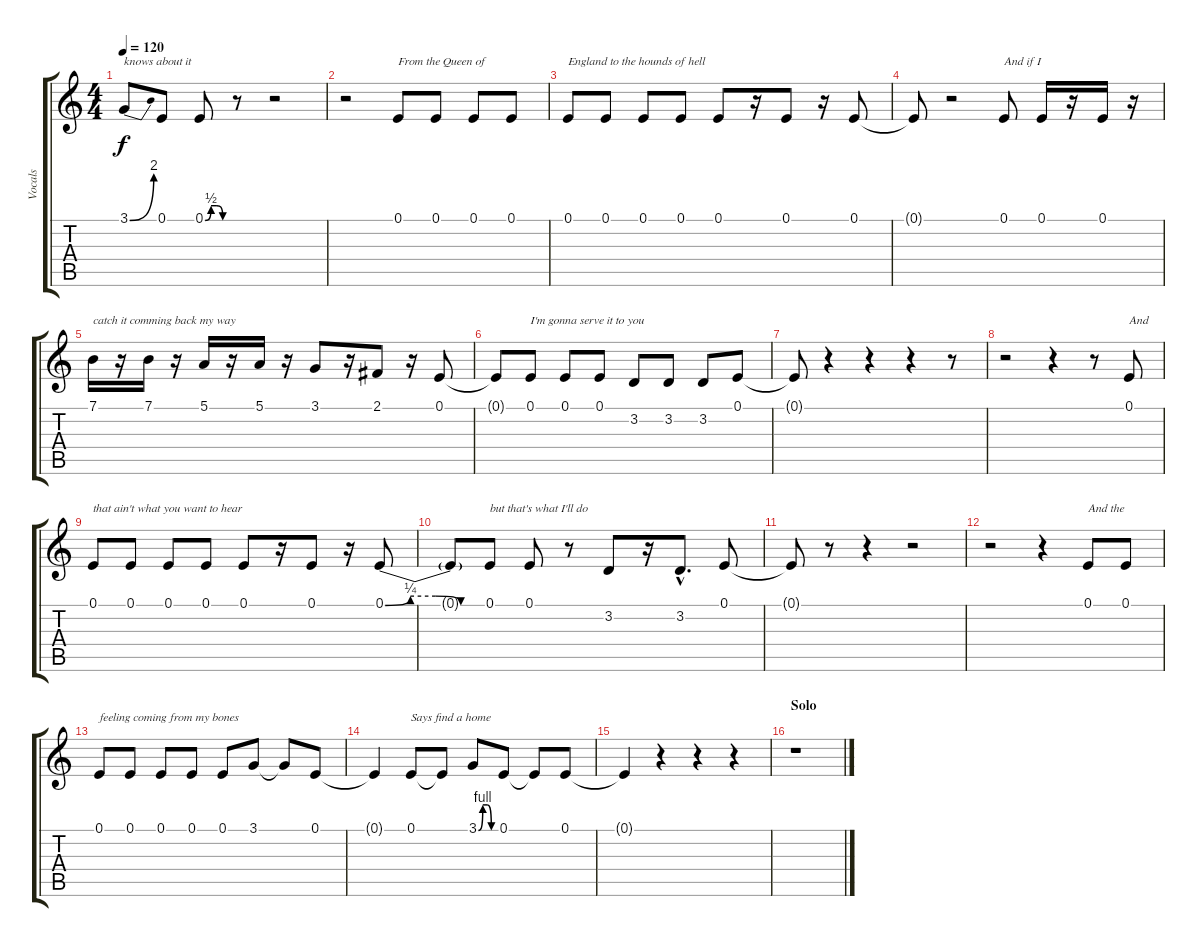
\track ("Vocals" "Vocals") {instrument oboe}
\staff {score tabs}
\tuning (E4 B3 G3 D3 A2 E2) {hide}
\ts (4 4)
\tempo 120
\clef g2
\ks c
3.1{be (bend 0 0 60 8)}.8{txt "knows about it" dy f} 0.1.8 0.1{be (custom 0 0 15 2 30 2 45 0 60 0)}.8 r.8 r.2 |
r.2 0.1.8{txt "From the Queen of"} 0.1.8 0.1.8 0.1.8 |
0.1.8{txt "England to the hounds of hell"} 0.1.8 0.1.8 0.1.8 0.1.8 r.16 0.1.8 r.16 0.1.8 |
0.1{t}.8 r.2 0.1.8{txt "And if I"} 0.1.16 r.16 0.1.16 r.16 |
7.1.16{txt "catch it comming back my way"} r.16 7.1.16 r.16 5.1.16 r.16 5.1.16 r.16 3.1.8 r.16 2.1.8 r.16 0.1.8 |
0.1{t}.8 0.1.8{txt "I'm gonna serve it to you"} 0.1.8 0.1.8 3.2.8 3.2.8 3.2.8 0.1.8 |
0.1{t}.8 r.4 r.4 r.4 r.8 |
r.2 r.4 r.8 0.1.8{txt "And"} |
0.1.8{txt "that ain't what you want to hear"} 0.1.8 0.1.8 0.1.8 0.1.8 r.16 0.1.8 r.16 0.1{be (custom 0 0 15 1 30 1 45 0 60 0)}.8 |
0.1{t}.8 0.1.8{txt "but that's what I'll do"} 0.1.8 r.8 3.2.8 r.16 3.2{hac}.8{d} 0.1.8 |
0.1{t}.8 r.8 r.4 r.2 |
r.2 r.4 0.1.8{txt "And the"} 0.1.8 |
0.1.8{txt "feeling coming from my bones"} 0.1.8 0.1.8 0.1.8 0.1.8 3.1.8 3.1{t}.8 0.1.8 |
0.1{t}.4 0.1.8{txt "Says find a home"} 0.1{t}.8 3.1{be (custom 0 0 15 4 30 4 45 0 60 0)}.8 0.1.8 0.1{t}.8 0.1.8 |
0.1{t}.4 r.4 r.4 r.4 |
\section ("" "Solo")
r.1
